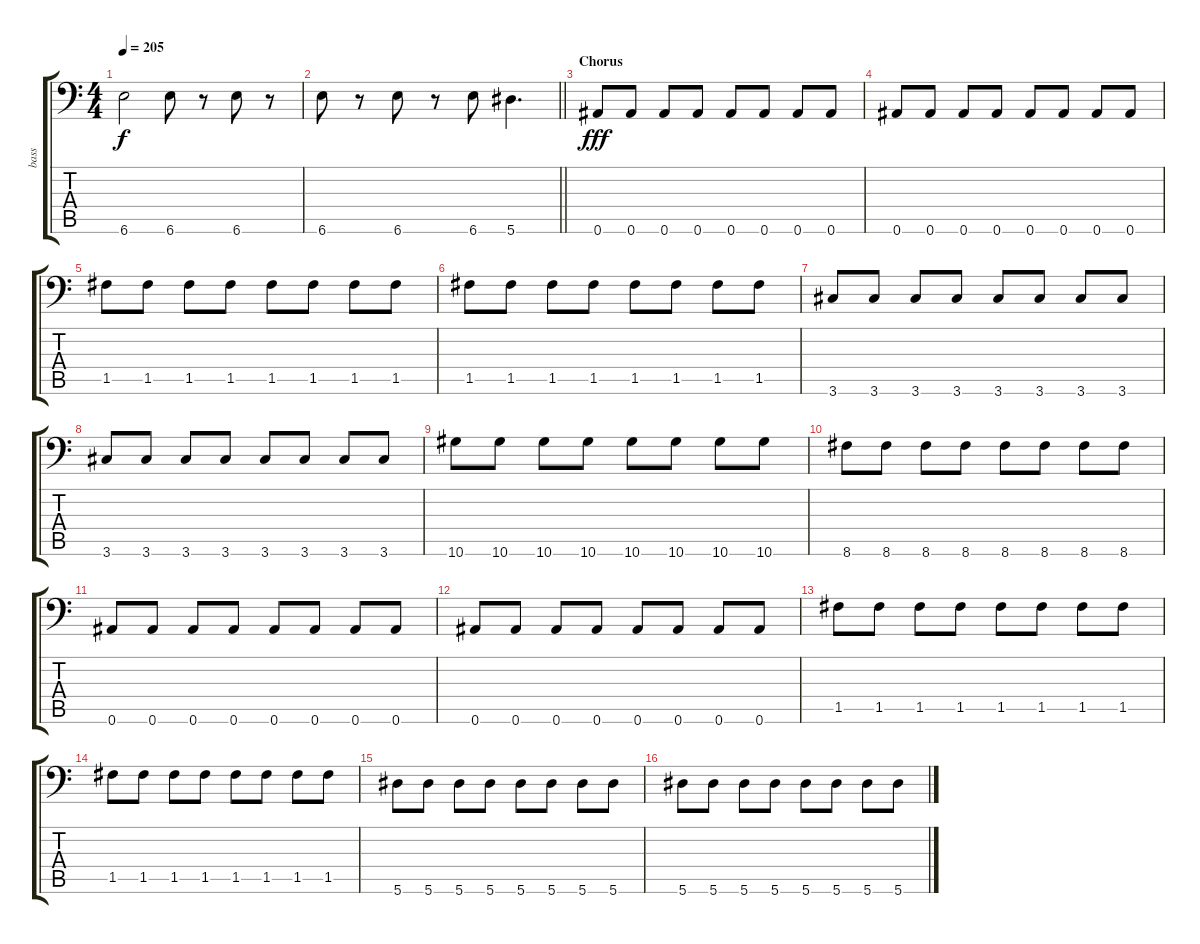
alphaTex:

\track ("bass" "bass") {instrument electricbassfinger}
\staff {score tabs}
\tuning (C4 G3 Eb3 Bb2 F2 Bb1) {hide}
\ts (4 4)
\tempo 205
\clef f4
\ks c
6.6.2{dy f} 6.6.8 r.8 6.6.8 r.8 |
\barLineRight lightlight
6.6.8 r.8 6.6.8 r.8 6.6.8 5.6.4{d} |
\section ("" "Chorus")
0.6.8{dy fff} 0.6.8 0.6.8 0.6.8 0.6.8 0.6.8 0.6.8 0.6.8 |
0.6.8 0.6.8 0.6.8 0.6.8 0.6.8 0.6.8 0.6.8 0.6.8 |
1.5.8 1.5.8 1.5.8 1.5.8 1.5.8 1.5.8 1.5.8 1.5.8 |
1.5.8 1.5.8 1.5.8 1.5.8 1.5.8 1.5.8 1.5.8 1.5.8 |
3.6.8 3.6.8 3.6.8 3.6.8 3.6.8 3.6.8 3.6.8 3.6.8 |
3.6.8 3.6.8 3.6.8 3.6.8 3.6.8 3.6.8 3.6.8 3.6.8 |
10.6.8 10.6.8 10.6.8 10.6.8 10.6.8 10.6.8 10.6.8 10.6.8 |
8.6.8 8.6.8 8.6.8 8.6.8 8.6.8 8.6.8 8.6.8 8.6.8 |
0.6.8 0.6.8 0.6.8 0.6.8 0.6.8 0.6.8 0.6.8 0.6.8 |
0.6.8 0.6.8 0.6.8 0.6.8 0.6.8 0.6.8 0.6.8 0.6.8 |
1.5.8 1.5.8 1.5.8 1.5.8 1.5.8 1.5.8 1.5.8 1.5.8 |
1.5.8 1.5.8 1.5.8 1.5.8 1.5.8 1.5.8 1.5.8 1.5.8 |
5.6.8 5.6.8 5.6.8 5.6.8 5.6.8 5.6.8 5.6.8 5.6.8 |
5.6.8 5.6.8 5.6.8 5.6.8 5.6.8 5.6.8 5.6.8 5.6.8
